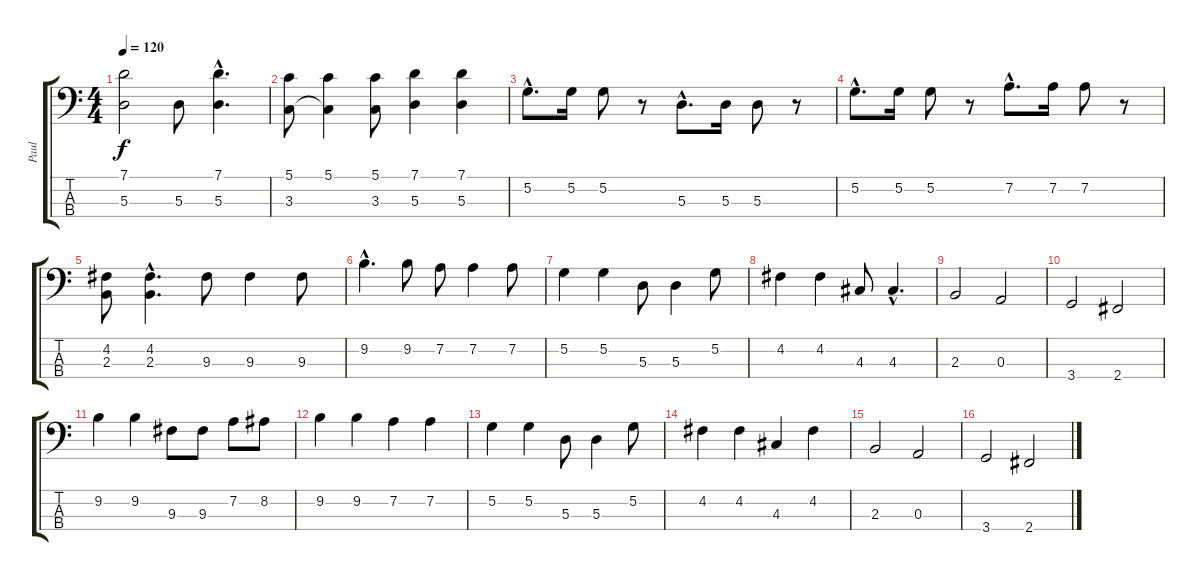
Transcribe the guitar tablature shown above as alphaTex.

\track ("Paul" "Paul") {instrument fretlessbass}
\staff {score tabs}
\tuning (G2 D2 A1 E1) {hide}
\ts (4 4)
\tempo 120
\clef f4
\ks c
(7.1 5.3).2{dy f} 5.3.8 (7.1{hac} 5.3{hac}).4{d} |
(5.1 3.3).8 (5.1 3.3{t}).4 (5.1 3.3).8 (7.1 5.3).4 (7.1 5.3).4 |
5.2{hac}.8{d} 5.2.16 5.2.8 r.8 5.3{hac}.8{d} 5.3.16 5.3.8 r.8 |
5.2{hac}.8{d} 5.2.16 5.2.8 r.8 7.2{hac}.8{d} 7.2.16 7.2.8 r.8 |
(4.2 2.3).8 (4.2{hac} 2.3{hac}).4{d} 9.3.8 9.3.4 9.3.8 |
9.2{hac}.4{d} 9.2.8 7.2.8 7.2.4 7.2.8 |
5.2.4 5.2.4 5.3.8 5.3.4 5.2.8 |
4.2.4 4.2.4 4.3.8 4.3{hac}.4{d} |
2.3.2 0.3.2 |
3.4.2 2.4.2 |
9.2.4 9.2.4 9.3.8 9.3.8 7.2.8 8.2.8 |
9.2.4 9.2.4 7.2.4 7.2.4 |
5.2.4 5.2.4 5.3.8 5.3.4 5.2.8 |
4.2.4 4.2.4 4.3.4 4.2.4 |
2.3.2 0.3.2 |
3.4.2 2.4.2
